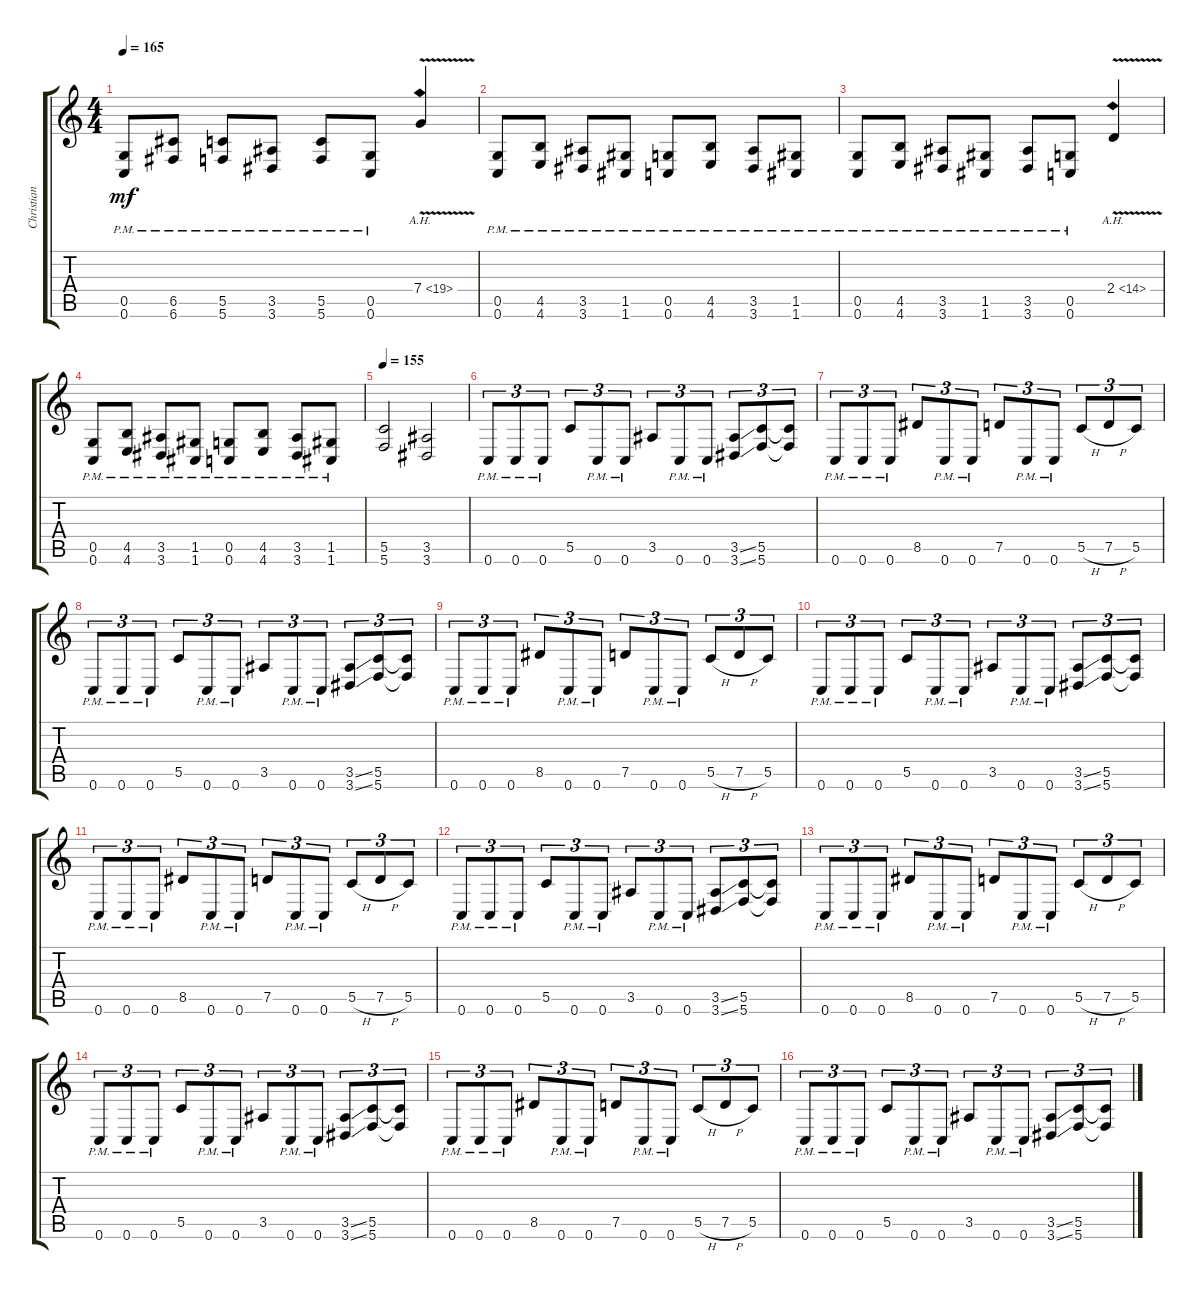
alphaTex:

\track ("Christian Royer" "Christian ") {instrument distortionguitar}
\staff {score tabs}
\tuning (D4 A3 F3 C3 G2 C2) {hide}
\ts (4 4)
\tempo 165
\clef g2
\ks c
(0.5{pm} 0.6{pm}).8{dy mf} (6.5{pm} 6.6{pm}).8 (5.5{pm} 5.6{pm}).8 (3.5{pm} 3.6{pm}).8 (5.5{pm} 5.6{pm}).8 (0.5{pm} 0.6{pm}).8 7.4{ah 12 v}.4 |
(0.5{pm} 0.6{pm}).8 (4.5{pm} 4.6{pm}).8 (3.5{pm} 3.6{pm}).8 (1.5{pm} 1.6{pm}).8 (0.5{pm} 0.6{pm}).8 (4.5{pm} 4.6{pm}).8 (3.5{pm} 3.6{pm}).8 (1.5{pm} 1.6{pm}).8 |
(0.5{pm} 0.6{pm}).8 (4.5{pm} 4.6{pm}).8 (3.5{pm} 3.6{pm}).8 (1.5{pm} 1.6{pm}).8 (3.5{pm} 3.6{pm}).8 (0.5{pm} 0.6{pm}).8 2.4{ah 12 v}.4 |
(0.5{pm} 0.6{pm}).8 (4.5{pm} 4.6{pm}).8 (3.5{pm} 3.6{pm}).8 (1.5{pm} 1.6{pm}).8 (0.5{pm} 0.6{pm}).8 (4.5{pm} 4.6{pm}).8 (3.5{pm} 3.6{pm}).8 (1.5{pm} 1.6{pm}).8 |
\tempo 155
(5.5 5.6).2 (3.5 3.6).2 |
0.6{pm}.8{tu (3 2)} 0.6{pm}.8{tu (3 2)} 0.6{pm}.8{tu (3 2)} 5.5.8{tu (3 2)} 0.6{pm}.8{tu (3 2)} 0.6{pm}.8{tu (3 2)} 3.5.8{tu (3 2)} 0.6{pm}.8{tu (3 2)} 0.6{pm}.8{tu (3 2)} (3.5{ss} 3.6{ss}).8{tu (3 2)} (5.5 5.6).8{tu (3 2)} (5.5{t} 5.6{t}).8{tu (3 2)} |
0.6{pm}.8{tu (3 2)} 0.6{pm}.8{tu (3 2)} 0.6{pm}.8{tu (3 2)} 8.5.8{tu (3 2)} 0.6{pm}.8{tu (3 2)} 0.6{pm}.8{tu (3 2)} 7.5.8{tu (3 2)} 0.6{pm}.8{tu (3 2)} 0.6{pm}.8{tu (3 2)} 5.5{h}.8{tu (3 2)} 7.5{h}.8{tu (3 2)} 5.5.8{tu (3 2)} |
0.6{pm}.8{tu (3 2)} 0.6{pm}.8{tu (3 2)} 0.6{pm}.8{tu (3 2)} 5.5.8{tu (3 2)} 0.6{pm}.8{tu (3 2)} 0.6{pm}.8{tu (3 2)} 3.5.8{tu (3 2)} 0.6{pm}.8{tu (3 2)} 0.6{pm}.8{tu (3 2)} (3.5{ss} 3.6{ss}).8{tu (3 2)} (5.5 5.6).8{tu (3 2)} (5.5{t} 5.6{t}).8{tu (3 2)} |
0.6{pm}.8{tu (3 2)} 0.6{pm}.8{tu (3 2)} 0.6{pm}.8{tu (3 2)} 8.5.8{tu (3 2)} 0.6{pm}.8{tu (3 2)} 0.6{pm}.8{tu (3 2)} 7.5.8{tu (3 2)} 0.6{pm}.8{tu (3 2)} 0.6{pm}.8{tu (3 2)} 5.5{h}.8{tu (3 2)} 7.5{h}.8{tu (3 2)} 5.5.8{tu (3 2)} |
0.6{pm}.8{tu (3 2)} 0.6{pm}.8{tu (3 2)} 0.6{pm}.8{tu (3 2)} 5.5.8{tu (3 2)} 0.6{pm}.8{tu (3 2)} 0.6{pm}.8{tu (3 2)} 3.5.8{tu (3 2)} 0.6{pm}.8{tu (3 2)} 0.6{pm}.8{tu (3 2)} (3.5{ss} 3.6{ss}).8{tu (3 2)} (5.5 5.6).8{tu (3 2)} (5.5{t} 5.6{t}).8{tu (3 2)} |
0.6{pm}.8{tu (3 2)} 0.6{pm}.8{tu (3 2)} 0.6{pm}.8{tu (3 2)} 8.5.8{tu (3 2)} 0.6{pm}.8{tu (3 2)} 0.6{pm}.8{tu (3 2)} 7.5.8{tu (3 2)} 0.6{pm}.8{tu (3 2)} 0.6{pm}.8{tu (3 2)} 5.5{h}.8{tu (3 2)} 7.5{h}.8{tu (3 2)} 5.5.8{tu (3 2)} |
0.6{pm}.8{tu (3 2)} 0.6{pm}.8{tu (3 2)} 0.6{pm}.8{tu (3 2)} 5.5.8{tu (3 2)} 0.6{pm}.8{tu (3 2)} 0.6{pm}.8{tu (3 2)} 3.5.8{tu (3 2)} 0.6{pm}.8{tu (3 2)} 0.6{pm}.8{tu (3 2)} (3.5{ss} 3.6{ss}).8{tu (3 2)} (5.5 5.6).8{tu (3 2)} (5.5{t} 5.6{t}).8{tu (3 2)} |
0.6{pm}.8{tu (3 2)} 0.6{pm}.8{tu (3 2)} 0.6{pm}.8{tu (3 2)} 8.5.8{tu (3 2)} 0.6{pm}.8{tu (3 2)} 0.6{pm}.8{tu (3 2)} 7.5.8{tu (3 2)} 0.6{pm}.8{tu (3 2)} 0.6{pm}.8{tu (3 2)} 5.5{h}.8{tu (3 2)} 7.5{h}.8{tu (3 2)} 5.5.8{tu (3 2)} |
0.6{pm}.8{tu (3 2)} 0.6{pm}.8{tu (3 2)} 0.6{pm}.8{tu (3 2)} 5.5.8{tu (3 2)} 0.6{pm}.8{tu (3 2)} 0.6{pm}.8{tu (3 2)} 3.5.8{tu (3 2)} 0.6{pm}.8{tu (3 2)} 0.6{pm}.8{tu (3 2)} (3.5{ss} 3.6{ss}).8{tu (3 2)} (5.5 5.6).8{tu (3 2)} (5.5{t} 5.6{t}).8{tu (3 2)} |
0.6{pm}.8{tu (3 2)} 0.6{pm}.8{tu (3 2)} 0.6{pm}.8{tu (3 2)} 8.5.8{tu (3 2)} 0.6{pm}.8{tu (3 2)} 0.6{pm}.8{tu (3 2)} 7.5.8{tu (3 2)} 0.6{pm}.8{tu (3 2)} 0.6{pm}.8{tu (3 2)} 5.5{h}.8{tu (3 2)} 7.5{h}.8{tu (3 2)} 5.5.8{tu (3 2)} |
0.6{pm}.8{tu (3 2)} 0.6{pm}.8{tu (3 2)} 0.6{pm}.8{tu (3 2)} 5.5.8{tu (3 2)} 0.6{pm}.8{tu (3 2)} 0.6{pm}.8{tu (3 2)} 3.5.8{tu (3 2)} 0.6{pm}.8{tu (3 2)} 0.6{pm}.8{tu (3 2)} (3.5{ss} 3.6{ss}).8{tu (3 2)} (5.5 5.6).8{tu (3 2)} (5.5{t} 5.6{t}).8{tu (3 2)}
